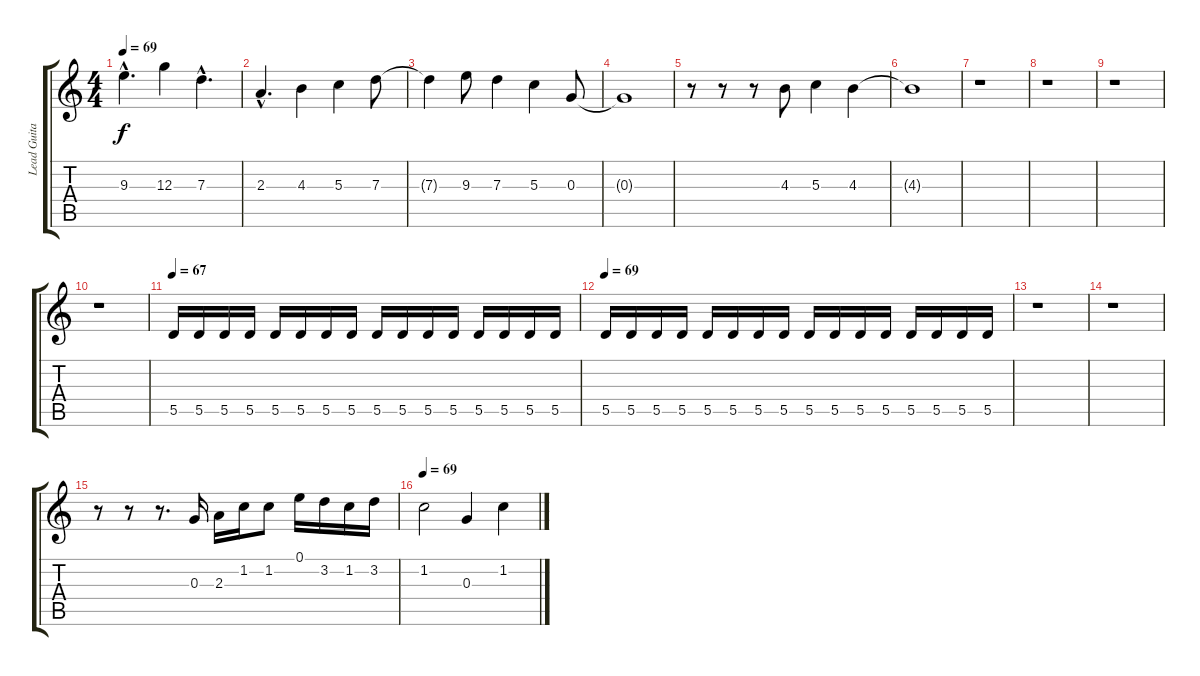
\track ("Lead Guitar" "Lead Guita") {instrument distortionguitar}
\staff {score tabs}
\tuning (E4 B3 G3 D3 A2 E2) {hide}
\ts (4 4)
\tempo 69
\clef g2
\ks c
9.3{hac t}.4{d dy f} 12.3.4 7.3{hac}.4{d} |
2.3{hac}.4{d} 4.3.4 5.3.4 7.3.8 |
7.3{t}.4 9.3.8 7.3.4 5.3.4 0.3.8 |
0.3{t}.1 |
r.8 r.8 r.8 4.3.8 5.3.4 4.3.4 |
4.3{t}.1 |
r.1 |
r.1 |
r.1 |
r.1 |
\tempo 67
5.5.16{volume 16 instrument distortionguitar} 5.5.16 5.5.16 5.5.16 5.5.16 5.5.16 5.5.16 5.5.16 5.5.16 5.5.16 5.5.16 5.5.16 5.5.16 5.5.16 5.5.16 5.5.16 |
\tempo 69
5.5.16{volume 0} 5.5.16 5.5.16 5.5.16 5.5.16 5.5.16 5.5.16 5.5.16 5.5.16 5.5.16 5.5.16 5.5.16 5.5.16 5.5.16 5.5.16 5.5.16 |
r.1 |
r.1 |
r.8 r.8 r.8{d volume 16 instrument overdrivenguitar} 0.3.16 2.3.16 1.2.16 1.2.8 0.1.16 3.2.16 1.2.16 3.2.16 |
\tempo 69
1.2.2 0.3.4 1.2.4
